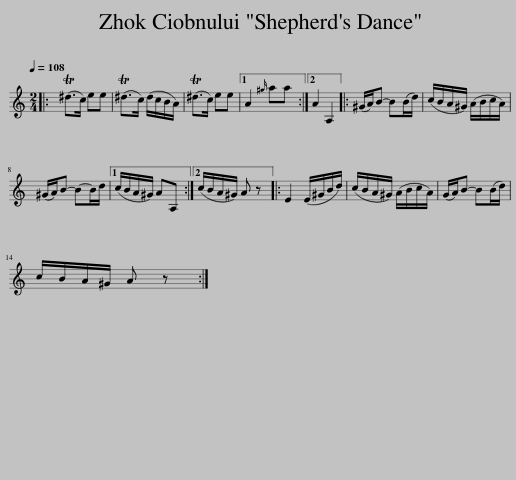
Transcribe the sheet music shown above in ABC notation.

X:1
L:1/8
Q:1/4=108
M:2/4
I:linebreak $
K:C
V:1 treble
V:1
|: (T^d>c) ee | (T^d>c) (d/c/B/A/) | (T^d>c) ee |1 A2{^g} aa :|2 A2 A,2 |: %5
 (^G/A/)B- B(B/d/) | (c/B/A/^G/) (A/B/c/A/) |$ (^G/A/)B- B-B/d/ |1 (c/B/A/^G/) AA, :|2 (c/B/A/^G/) A z |: %10
 E2 (E/^G/B/d/) | (c/B/A/^G/) (A/B/c/A/) | (G/A/)B- B(B/d/) |$ c/B/A/^G/ A z :| %14
